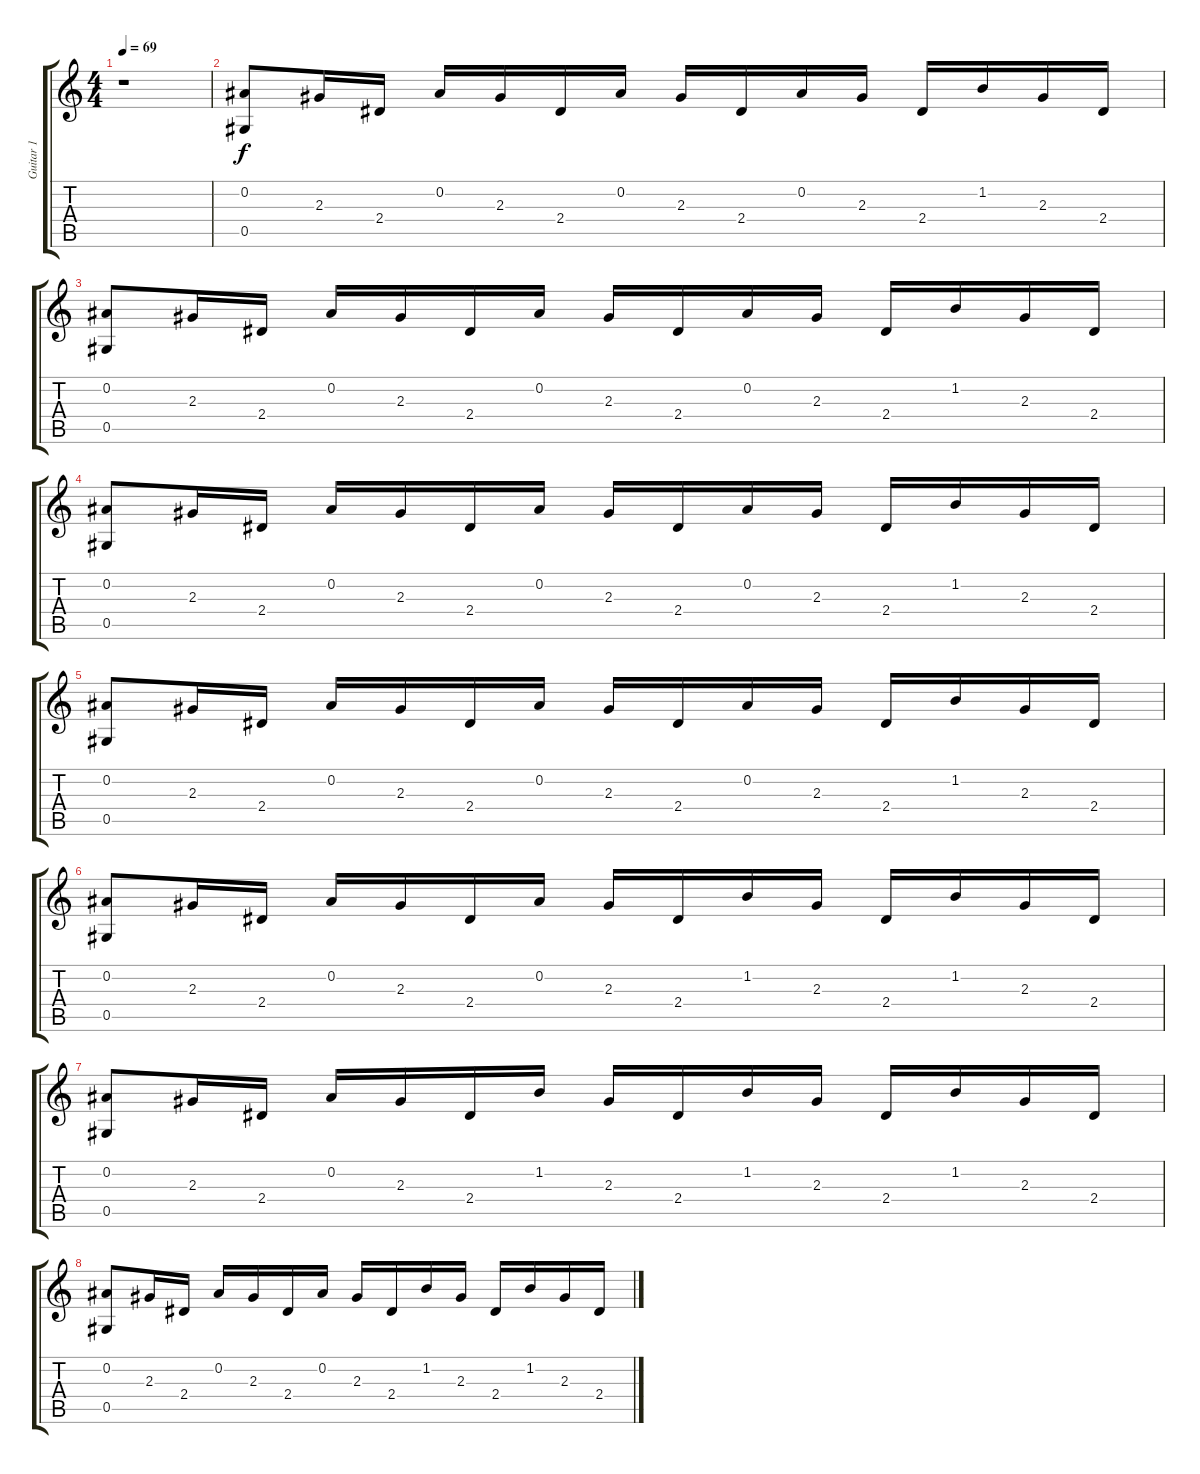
\track ("Guitar 1" "Guitar 1") {instrument acousticguitarsteel}
\staff {score tabs}
\tuning (Eb4 Bb3 Gb3 Db3 Ab2 Eb2) {hide}
\ts (4 4)
\tempo 69
\clef g2
\ks c
r.1{dy f instrument acousticguitarsteel} |
(0.2 0.5).8 2.3.16 2.4.16 0.2.16 2.3.16 2.4.16 0.2.16 2.3.16 2.4.16 0.2.16 2.3.16 2.4.16 1.2.16 2.3.16 2.4.16 |
(0.2 0.5).8 2.3.16 2.4.16 0.2.16 2.3.16 2.4.16 0.2.16 2.3.16 2.4.16 0.2.16 2.3.16 2.4.16 1.2.16 2.3.16 2.4.16 |
(0.2 0.5).8 2.3.16 2.4.16 0.2.16 2.3.16 2.4.16 0.2.16 2.3.16 2.4.16 0.2.16 2.3.16 2.4.16 1.2.16 2.3.16 2.4.16 |
(0.2 0.5).8 2.3.16 2.4.16 0.2.16 2.3.16 2.4.16 0.2.16 2.3.16 2.4.16 0.2.16 2.3.16 2.4.16 1.2.16 2.3.16 2.4.16 |
(0.2 0.5).8 2.3.16 2.4.16 0.2.16 2.3.16 2.4.16 0.2.16 2.3.16 2.4.16 1.2.16 2.3.16 2.4.16 1.2.16 2.3.16 2.4.16 |
(0.2 0.5).8 2.3.16 2.4.16 0.2.16 2.3.16 2.4.16 1.2.16 2.3.16 2.4.16 1.2.16 2.3.16 2.4.16 1.2.16 2.3.16 2.4.16 |
(0.2 0.5).8 2.3.16 2.4.16 0.2.16 2.3.16 2.4.16 0.2.16 2.3.16 2.4.16 1.2.16 2.3.16 2.4.16 1.2.16 2.3.16 2.4.16
